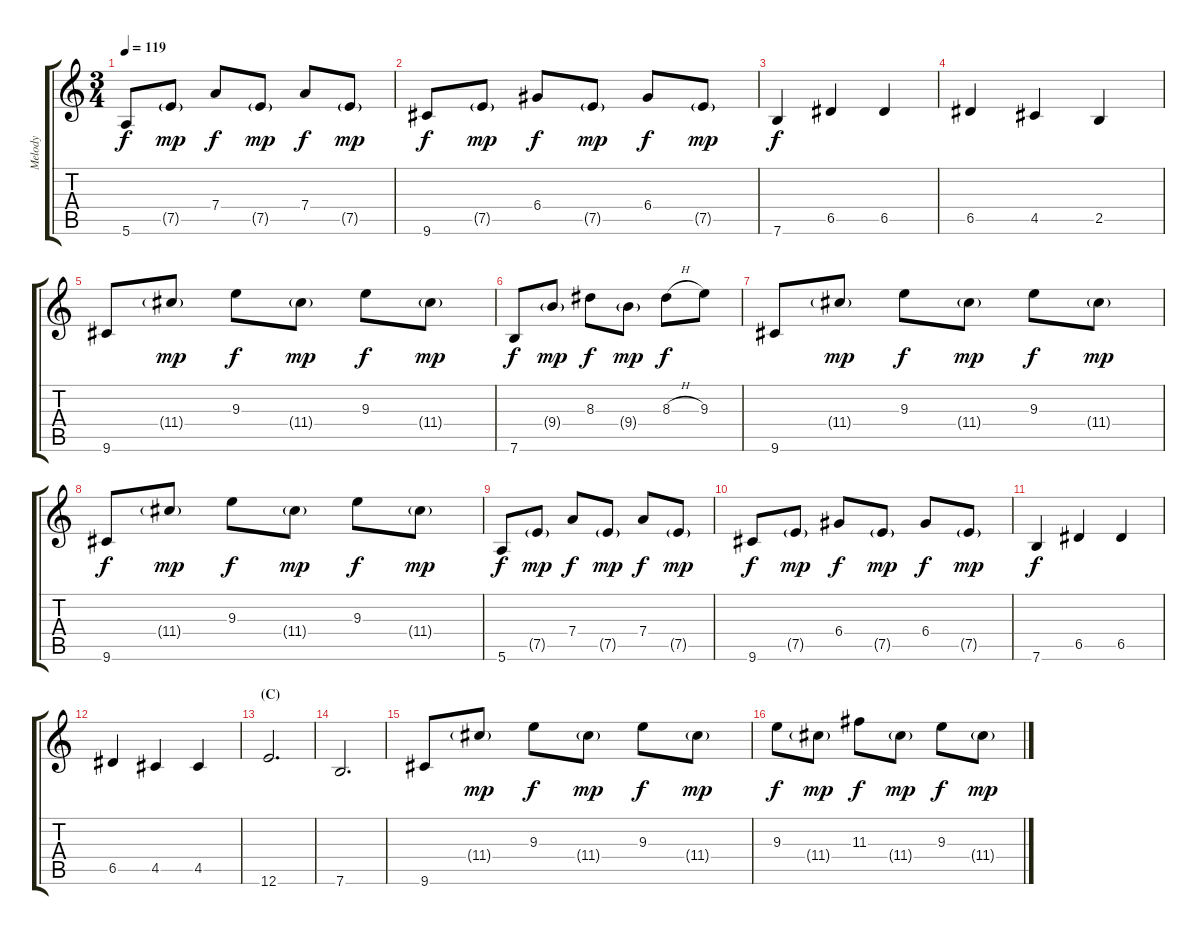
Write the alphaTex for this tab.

\track ("Melody" "Melody") {instrument electricguitarjazz}
\staff {score tabs}
\tuning (E4 B3 G3 D3 A2 E2) {hide}
\ts (3 4)
\tempo 119
\clef g2
\ks c
5.6.8{dy f} 7.5{g}.8{dy mp} 7.4.8{dy f} 7.5{g}.8{dy mp} 7.4.8{dy f} 7.5{g}.8{dy mp} |
9.6.8{dy f} 7.5{g}.8{dy mp} 6.4.8{dy f} 7.5{g}.8{dy mp} 6.4.8{dy f} 7.5{g}.8{dy mp} |
7.6.4{dy f} 6.5.4 6.5.4 |
6.5.4 4.5.4 2.5.4 |
9.6.8 11.4{g}.8{dy mp} 9.3.8{dy f} 11.4{g}.8{dy mp} 9.3.8{dy f} 11.4{g}.8{dy mp} |
7.6.8{dy f} 9.4{g}.8{dy mp} 8.3.8{dy f} 9.4{g}.8{dy mp} 8.3{h}.8{dy f} 9.3.8 |
9.6.8 11.4{g}.8{dy mp} 9.3.8{dy f} 11.4{g}.8{dy mp} 9.3.8{dy f} 11.4{g}.8{dy mp} |
9.6.8{dy f} 11.4{g}.8{dy mp} 9.3.8{dy f} 11.4{g}.8{dy mp} 9.3.8{dy f} 11.4{g}.8{dy mp} |
5.6.8{dy f} 7.5{g}.8{dy mp} 7.4.8{dy f} 7.5{g}.8{dy mp} 7.4.8{dy f} 7.5{g}.8{dy mp} |
9.6.8{dy f} 7.5{g}.8{dy mp} 6.4.8{dy f} 7.5{g}.8{dy mp} 6.4.8{dy f} 7.5{g}.8{dy mp} |
7.6.4{dy f} 6.5.4 6.5.4 |
6.5.4 4.5.4 4.5.4 |
\section ("" "(C)")
12.6.2{d} |
7.6.2{d} |
9.6.8 11.4{g}.8{dy mp} 9.3.8{dy f} 11.4{g}.8{dy mp} 9.3.8{dy f} 11.4{g}.8{dy mp} |
9.3.8{dy f} 11.4{g}.8{dy mp} 11.3.8{dy f} 11.4{g}.8{dy mp} 9.3.8{dy f} 11.4{g}.8{dy mp}
